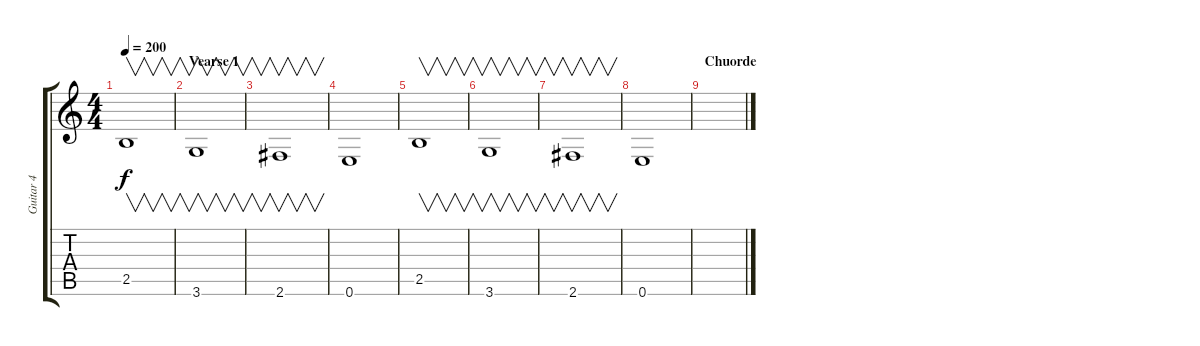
\track ("Guitar 4" "Guitar 4") {instrument distortionguitar}
\staff {score tabs}
\tuning (E4 B3 G3 D3 A2 E2) {hide}
\ts (4 4)
\tempo 200
\clef g2
\ks c
2.5.1{v dy f} |
\section ("" "Vearse 1")
3.6.1{v} |
2.6.1{v} |
0.6.1 |
2.5.1{v} |
3.6.1{v} |
2.6.1{v} |
0.6.1 |
\section ("" "Chuorde ")
